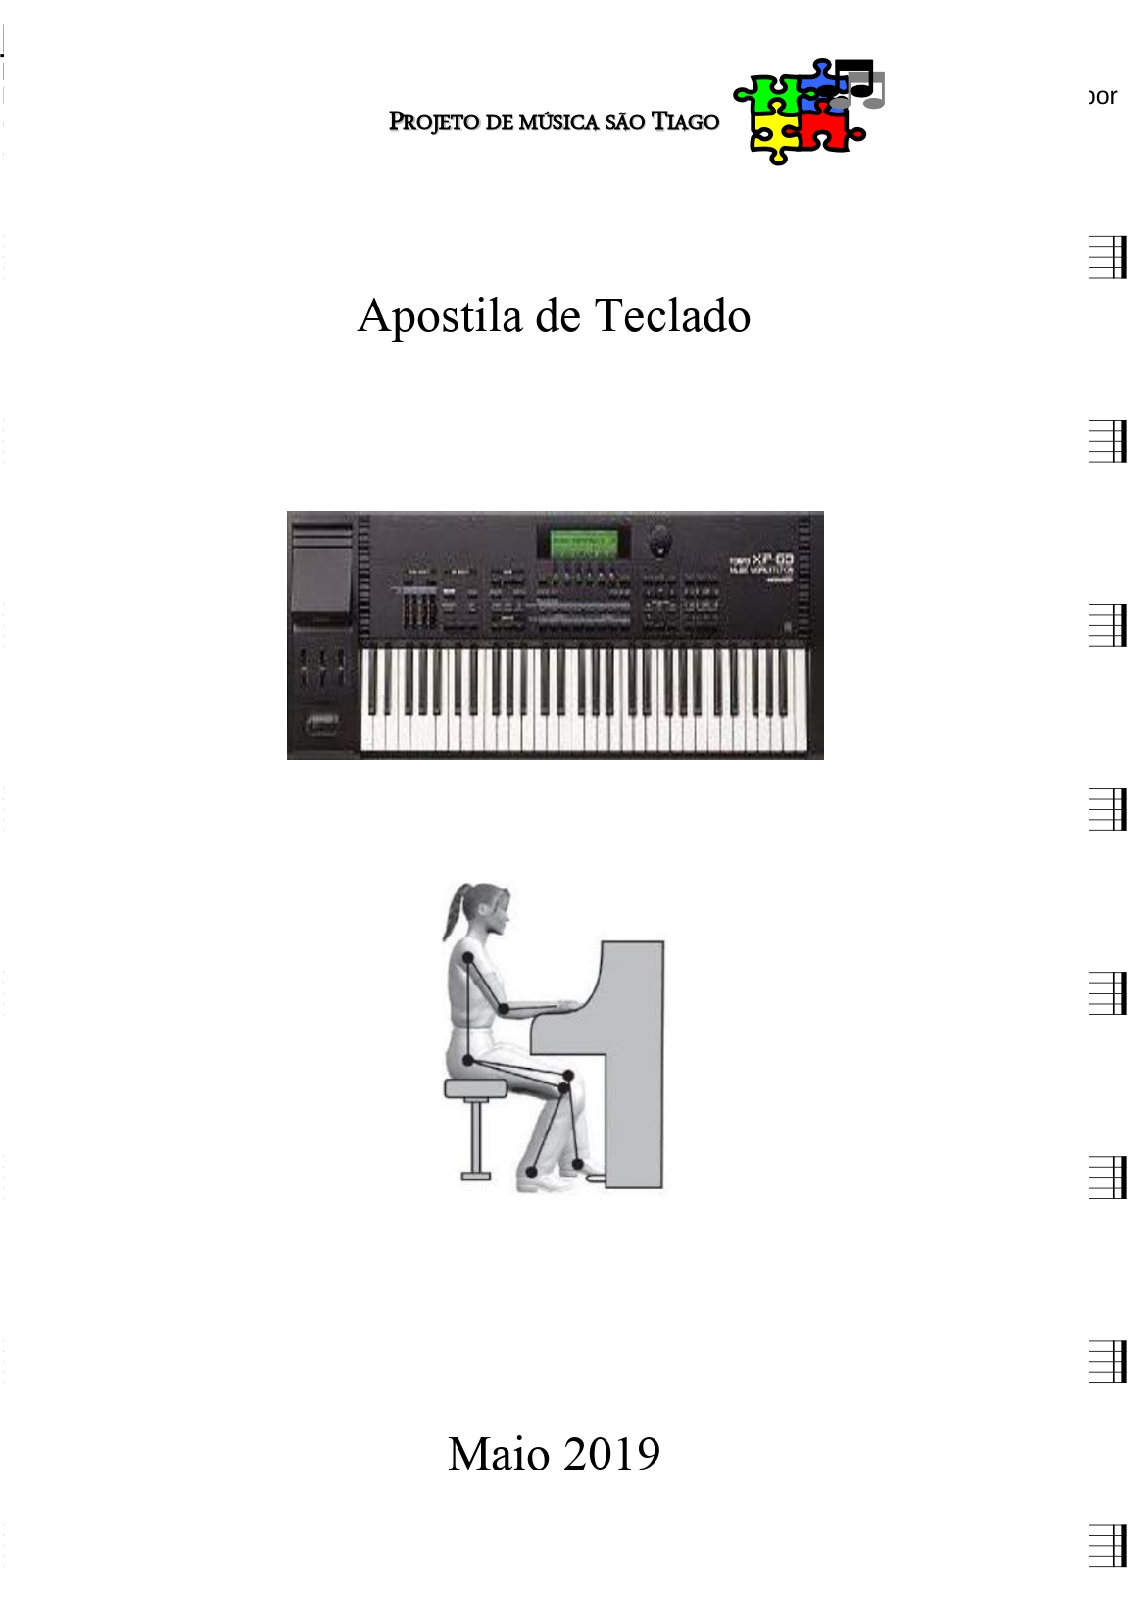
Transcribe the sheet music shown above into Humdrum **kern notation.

**kern
*part1
*staff1
*I"Piano
*I'Pno
*clefG2
*k[]
*M4/4
=1
!LO:TX:a:t=Exercício 5&colon;
!LO:TX:a:t=Execução Mão Esquerda
!LO:TX:a:B:t=Faça o sofejo antes e durante a execução no teclado
!LO:TX:a:t=Não se esqueça de lembrar que sua mão irá deslizar no teclado, transferindo o peso do pulso de por
!LO:TX:a:t=dedo. Faça os seguintes exercícios comexatamente o mesmo tempo de duração das notas, em
!LO:TX:a:t=andamento bem lento. Repita várias vezes e vá aumentando gradativamenteo andamento.
!LO:TX:a:B:t=Exercício 1
1c
=2
1d
=3
1e
=4
1d
=5
1c
!!LO:LB:g=z
==1
!LO:TX:a:B:t=Exercício 2
1c
=2
1e
=3
1g
=4
1e
=5
1c
!!LO:LB:g=z
==1
!LO:TX:a:B:t=Exercício 3
1c
=2
1d
=3
1e
=4
1f
=5
1g
=6
1f
=7
1e
=8
1d
=9
1c
!!LO:LB:g=z
==1
!LO:TX:a:B:t=Exercício 4
1g
=2
1a
=3
1b
=4
1cc
=5
1dd
=6
1cc
=7
1b
=8
1a
=9
1g
!!LO:LB:g=z
==1
!LO:TX:a:B:t=Exercício 5
1g
=2
1b
=3
1dd<
=4
1b
=5
1g
!!LO:LB:g=z
==1
!LO:TX:a:B:t=Exercício 6
1g
1dd<
=2
1g
1cc<
=3
1g
1b<
=4
1g
1a
=5
1g
!!LO:LB:g=z
==1
*clefF4
!LO:TX:a:B:t=Exercício 7
4D<\
4GG/
4D<\
4AA/
=2
4D<\
4BB/
4D<\
4C</
=3
4D\
4C/
4D\
4BB/
=4
4D\
4AA/
4D\
4GG/
!!LO:LB:g=z
==1
*clefF4
*M3/4
!LO:TX:a:B:t=Exercício 8
4GG/
4D<\
4D<\
=2
4BB/
4C/
4C/
=3
4AA/
4BB/
4BB/
=4
4GG/
4AA/
4AA/
=5
4BB/
4GG/
4r
==
*-
